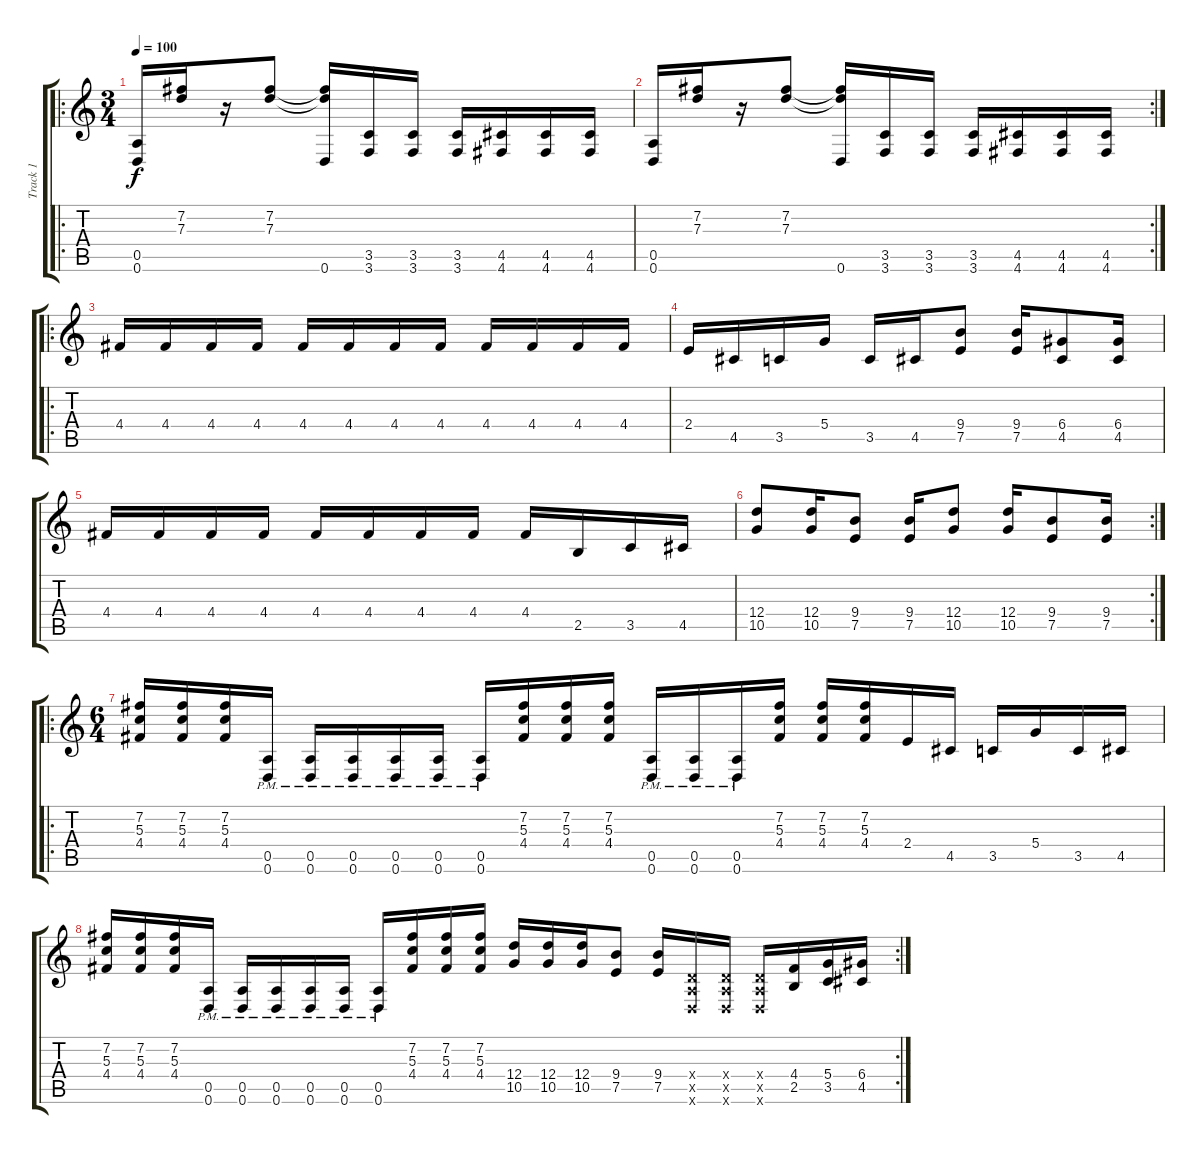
\track ("Track 1" "Track 1") {instrument distortionguitar}
\staff {score tabs}
\tuning (E4 B3 G3 D3 A2 D2) {hide}
\ro
\ts (3 4)
\tempo 100
\clef g2
\ks c
(0.5 0.6).16{dy f} (7.2 7.3).16 r.16 (7.2 7.3).8 (7.2{t} 7.3{t} 0.6).16 (3.5 3.6).16 (3.5 3.6).16 (3.5 3.6).16 (4.5 4.6).16 (4.5 4.6).16 (4.5 4.6).16 |
\rc 2
(0.5 0.6).16 (7.2 7.3).16 r.16 (7.2 7.3).8 (7.2{t} 7.3{t} 0.6).16 (3.5 3.6).16 (3.5 3.6).16 (3.5 3.6).16 (4.5 4.6).16 (4.5 4.6).16 (4.5 4.6).16 |
\ro
4.4.16 4.4.16 4.4.16 4.4.16 4.4.16 4.4.16 4.4.16 4.4.16 4.4.16 4.4.16 4.4.16 4.4.16 |
2.4.16 4.5.16 3.5.16 5.4.16 3.5.16 4.5.16 (9.4 7.5).8 (9.4 7.5).16 (6.4 4.5).8 (6.4 4.5).16 |
4.4.16 4.4.16 4.4.16 4.4.16 4.4.16 4.4.16 4.4.16 4.4.16 4.4.16 2.5.16 3.5.16 4.5.16 |
\rc 2
(12.4 10.5).8 (12.4 10.5).16 (9.4 7.5).8 (9.4 7.5).16 (12.4 10.5).8 (12.4 10.5).16 (9.4 7.5).8 (9.4 7.5).16 |
\ro
\ts (6 4)
(7.2 5.3 4.4).16 (7.2 5.3 4.4).16 (7.2 5.3 4.4).16 (0.5{pm} 0.6{pm}).16 (0.5{pm} 0.6{pm}).16 (0.5{pm} 0.6{pm}).16 (0.5{pm} 0.6{pm}).16 (0.5{pm} 0.6{pm}).16 (0.5{pm} 0.6{pm}).16 (7.2 5.3 4.4).16 (7.2 5.3 4.4).16 (7.2 5.3 4.4).16 (0.5{pm} 0.6{pm}).16 (0.5{pm} 0.6{pm}).16 (0.5{pm} 0.6{pm}).16 (7.2 5.3 4.4).16 (7.2 5.3 4.4).16 (7.2 5.3 4.4).16 2.4.16 4.5.16 3.5.16 5.4.16 3.5.16 4.5.16 |
\rc 2
(7.2 5.3 4.4).16 (7.2 5.3 4.4).16 (7.2 5.3 4.4).16 (0.5{pm} 0.6{pm}).16 (0.5{pm} 0.6{pm}).16 (0.5{pm} 0.6{pm}).16 (0.5{pm} 0.6{pm}).16 (0.5{pm} 0.6{pm}).16 (0.5{pm} 0.6{pm}).16 (7.2 5.3 4.4).16 (7.2 5.3 4.4).16 (7.2 5.3 4.4).16 (12.4 10.5).16 (12.4 10.5).16 (12.4 10.5).16 (9.4 7.5).8 (9.4 7.5).16 (0.4{x} 0.5{x} 0.6{x}).16 (0.4{x} 0.5{x} 0.6{x}).16 (0.4{x} 0.5{x} 0.6{x}).16 (4.4 2.5).16 (5.4 3.5).16 (6.4 4.5).16
